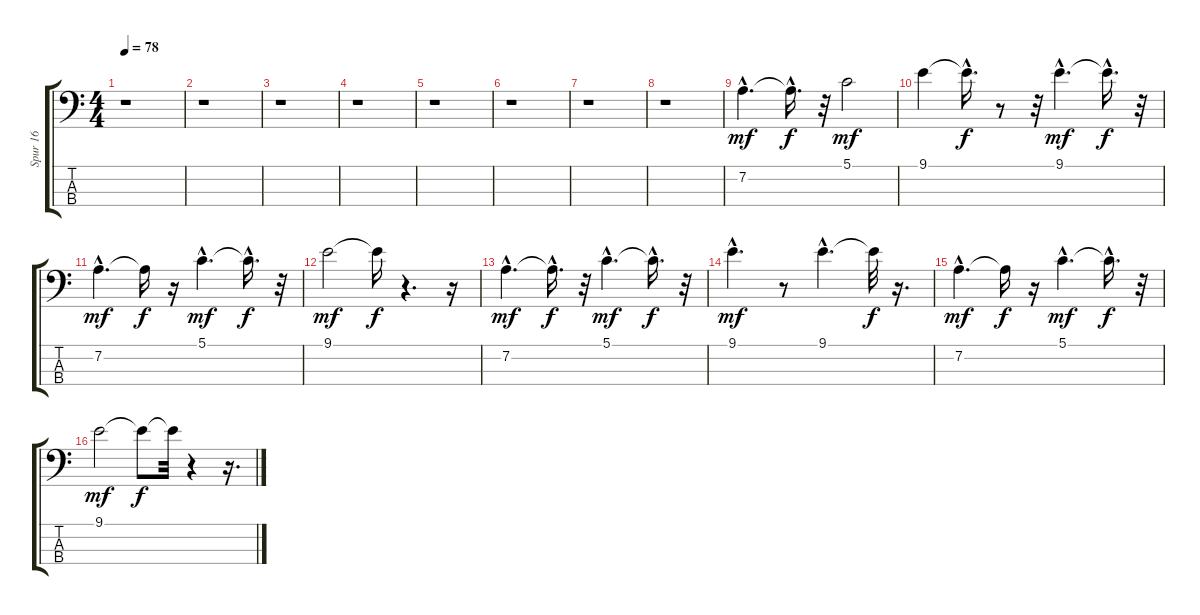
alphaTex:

\track ("Spur 16" "Spur 16") {instrument fretlessbass}
\staff {score tabs}
\tuning (G2 D2 A1 E1) {hide}
\ts (4 4)
\tempo 78
\clef f4
\ks c
r.1{dy mf instrument fretlessbass} |
r.1 |
r.1 |
r.1 |
r.1 |
r.1 |
r.1 |
r.1 |
7.2{hac}.4{d} 7.2{hac t}.16{d dy f} r.32 5.1.2{dy mf} |
9.1.4 9.1{hac t}.16{d dy f} r.8 r.32 9.1{hac}.4{d dy mf} 9.1{hac t}.16{d dy f} r.32 |
7.2{hac}.4{d dy mf} 7.2{t}.16{dy f} r.16 5.1{hac}.4{d dy mf} 5.1{hac t}.16{d dy f} r.32 |
9.1.2{dy mf} 9.1{t}.16{dy f} r.4{d} r.16 |
7.2{hac}.4{d dy mf} 7.2{hac t}.16{d dy f} r.32 5.1{hac}.4{d dy mf} 5.1{hac t}.16{d dy f} r.32 |
9.1{hac}.4{d dy mf} r.8 9.1{hac}.4{d} 9.1{t}.32{dy f} r.16{d} |
7.2{hac}.4{d dy mf} 7.2{t}.16{dy f} r.16 5.1{hac}.4{d dy mf} 5.1{hac t}.16{d dy f} r.32 |
9.1.2{dy mf} 9.1{t}.8{dy f} 9.1{t}.32 r.4 r.16{d}
